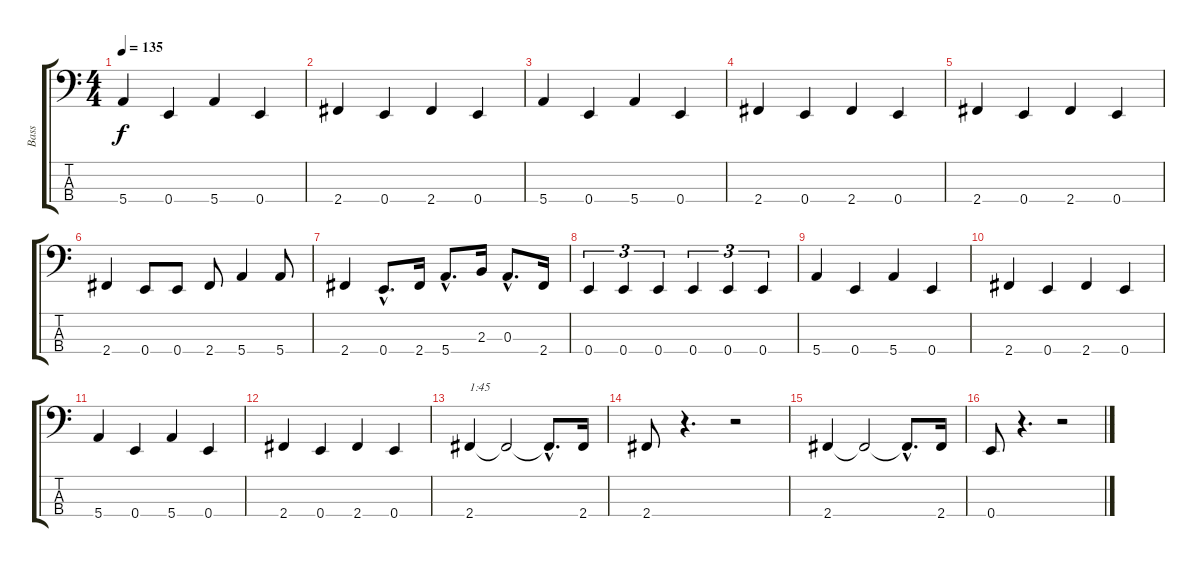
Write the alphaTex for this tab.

\track ("Bass" "Bass") {instrument electricbassfinger}
\staff {score tabs}
\tuning (G2 D2 A1 E1) {hide}
\ts (4 4)
\tempo 135
\clef f4
\ks c
5.4.4{dy f} 0.4.4 5.4.4 0.4.4 |
2.4.4 0.4.4 2.4.4 0.4.4 |
5.4.4 0.4.4 5.4.4 0.4.4 |
2.4.4 0.4.4 2.4.4 0.4.4 |
2.4.4 0.4.4 2.4.4 0.4.4 |
2.4.4 0.4.8 0.4.8 2.4.8 5.4.4 5.4.8 |
2.4.4 0.4{hac}.8{d} 2.4.16 5.4{hac}.8{d} 2.3.16 0.3{hac}.8{d} 2.4.16 |
0.4.4{tu (3 2)} 0.4.4{tu (3 2)} 0.4.4{tu (3 2)} 0.4.4{tu (3 2)} 0.4.4{tu (3 2)} 0.4.4{tu (3 2)} |
5.4.4 0.4.4 5.4.4 0.4.4 |
2.4.4 0.4.4 2.4.4 0.4.4 |
5.4.4 0.4.4 5.4.4 0.4.4 |
2.4.4 0.4.4 2.4.4 0.4.4 |
2.4.4{txt "1:45"} 2.4{t}.2 2.4{hac t}.8{d} 2.4.16 |
2.4.8 r.4{d} r.2 |
2.4.4 2.4{t}.2 2.4{hac t}.8{d} 2.4.16 |
0.4.8 r.4{d} r.2
